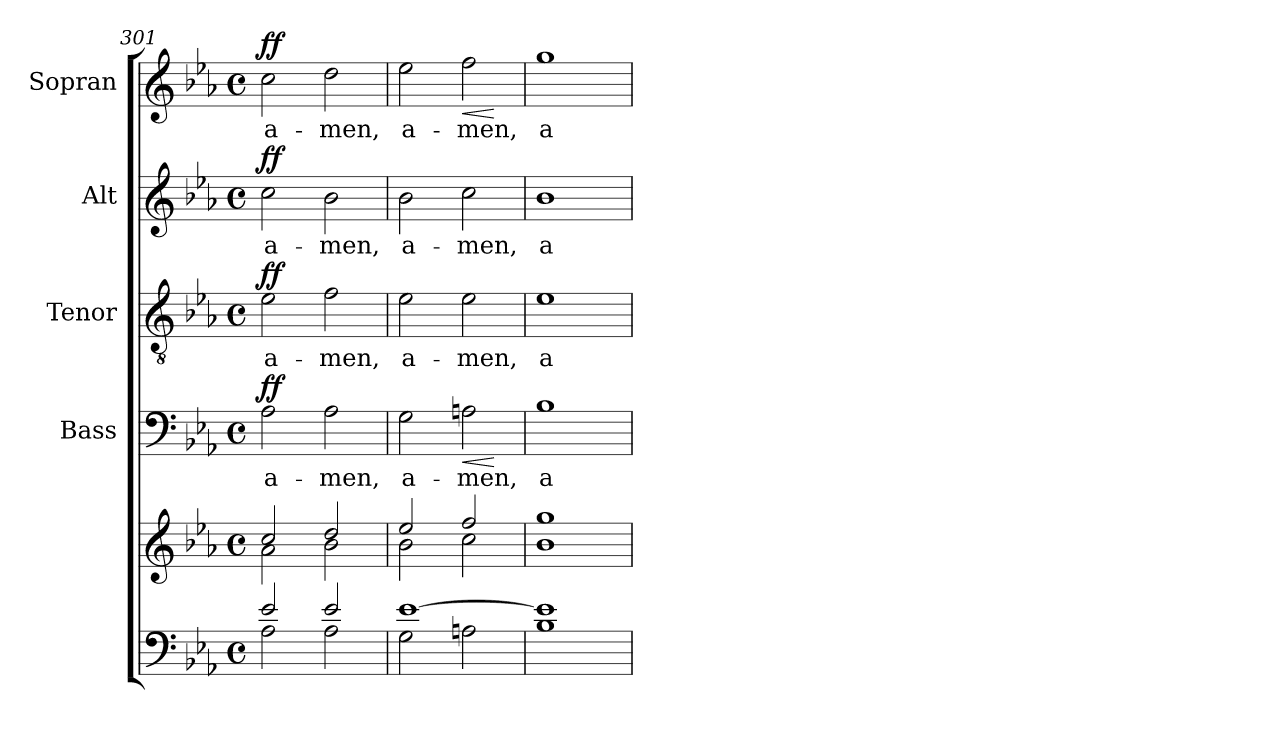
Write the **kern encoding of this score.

**kern	**kern	**kern	**text	**dynam	**kern	**text	**dynam	**kern	**text	**dynam	**kern	**text	**dynam
*part5	*part5	*part4	*part4	*part4	*part3	*part3	*part3	*part2	*part2	*part2	*part1	*part1	*part1
*staff6	*staff5	*staff4	*staff4	*staff4	*staff3	*staff3	*staff3	*staff2	*staff2	*staff2	*staff1	*staff1	*staff1
*	*	*I"Bass	*	*	*I"Tenor	*	*	*I"Alt	*	*	*I"Sopran	*	*
*	*	*I'B.	*	*	*I'T.	*	*	*I'A.	*	*	*I'S.	*	*
*clefF4	*clefG2	*clefF4	*	*	*clefGv2	*	*	*clefG2	*	*	*clefG2	*	*
*k[b-e-a-]	*k[b-e-a-]	*k[b-e-a-]	*	*	*k[b-e-a-]	*	*	*k[b-e-a-]	*	*	*k[b-e-a-]	*	*
*E-:	*E-:	*E-:	*	*	*E-:	*	*	*E-:	*	*	*E-:	*	*
*M4/4	*M4/4	*M4/4	*	*	*M4/4	*	*	*M4/4	*	*	*M4/4	*	*
*met(c)	*met(c)	*met(c)	*	*	*met(c)	*	*	*met(c)	*	*	*met(c)	*	*
=301	=301	=301	=301	=301	=301	=301	=301	=301	=301	=301	=301	=301	=301
*^	*^	*	*	*	*	*	*	*	*	*	*	*	*
!	!	!	!	!	!LO:LY:b	!LO:DY:a	!	!LO:LY:b	!LO:DY:a	!	!LO:LY:b	!LO:DY:a	!	!LO:LY:b	!LO:DY:a
2e-/	2A-\	2cc/	2a-\	2A-\	a-	ff	2e-\	a-	ff	2cc\	a-	ff	2cc\	a-	ff
!	!	!	!	!	!LO:LY:b	!	!	!LO:LY:b	!	!	!LO:LY:b	!	!	!LO:LY:b	!
2e-/	2A-\	2dd/	2b-\	2A-\	-men,	.	2f\	-men,	.	2b-\	-men,	.	2dd\	-men,	.
=302	=302	=302	=302	=302	=302	=302	=302	=302	=302	=302	=302	=302	=302	=302	=302
!	!	!	!	!	!LO:LY:b	!	!	!LO:LY:b	!	!	!LO:LY:b	!	!	!LO:LY:b	!
[>1e-	2G\	2ee-/	2b-\	2G\	a-	.	2e-\	a-	.	2b-\	a-	.	2ee-\	a-	.
!	!	!	!	!	!LO:LY:b	!LO:HP:b	!	!LO:LY:b	!	!	!LO:LY:b	!	!	!LO:LY:b	!LO:HP:b
.	2An\	2ff/	2cc\	2An\	-men,	<	2e-\	-men,	.	2cc\	-men,	.	2ff\	-men,	<
*v	*v	*	*	*	*	*	*	*	*	*	*	*	*	*	*
*	*v	*v	*	*	*	*	*	*	*	*	*	*	*	*
.	.	.	.	[	.	.	.	.	.	.	.	.	[
=303	=303	=303	=303	=303	=303	=303	=303	=303	=303	=303	=303	=303	=303
*^	*	*	*	*	*	*	*	*	*	*	*	*	*
!	!	!	!	!LO:LY:b	!	!	!LO:LY:b	!	!	!LO:LY:b	!	!	!LO:LY:b	!
1e-]	1B-	1b- 1gg	1B-	a-	.	1e-	a-	.	1b-	a-	.	1gg	a-	.
*v	*v	*	*	*	*	*	*	*	*	*	*	*	*	*
=	=	=	=	=	=	=	=	=	=	=	=	=	=
*-	*-	*-	*-	*-	*-	*-	*-	*-	*-	*-	*-	*-	*-
